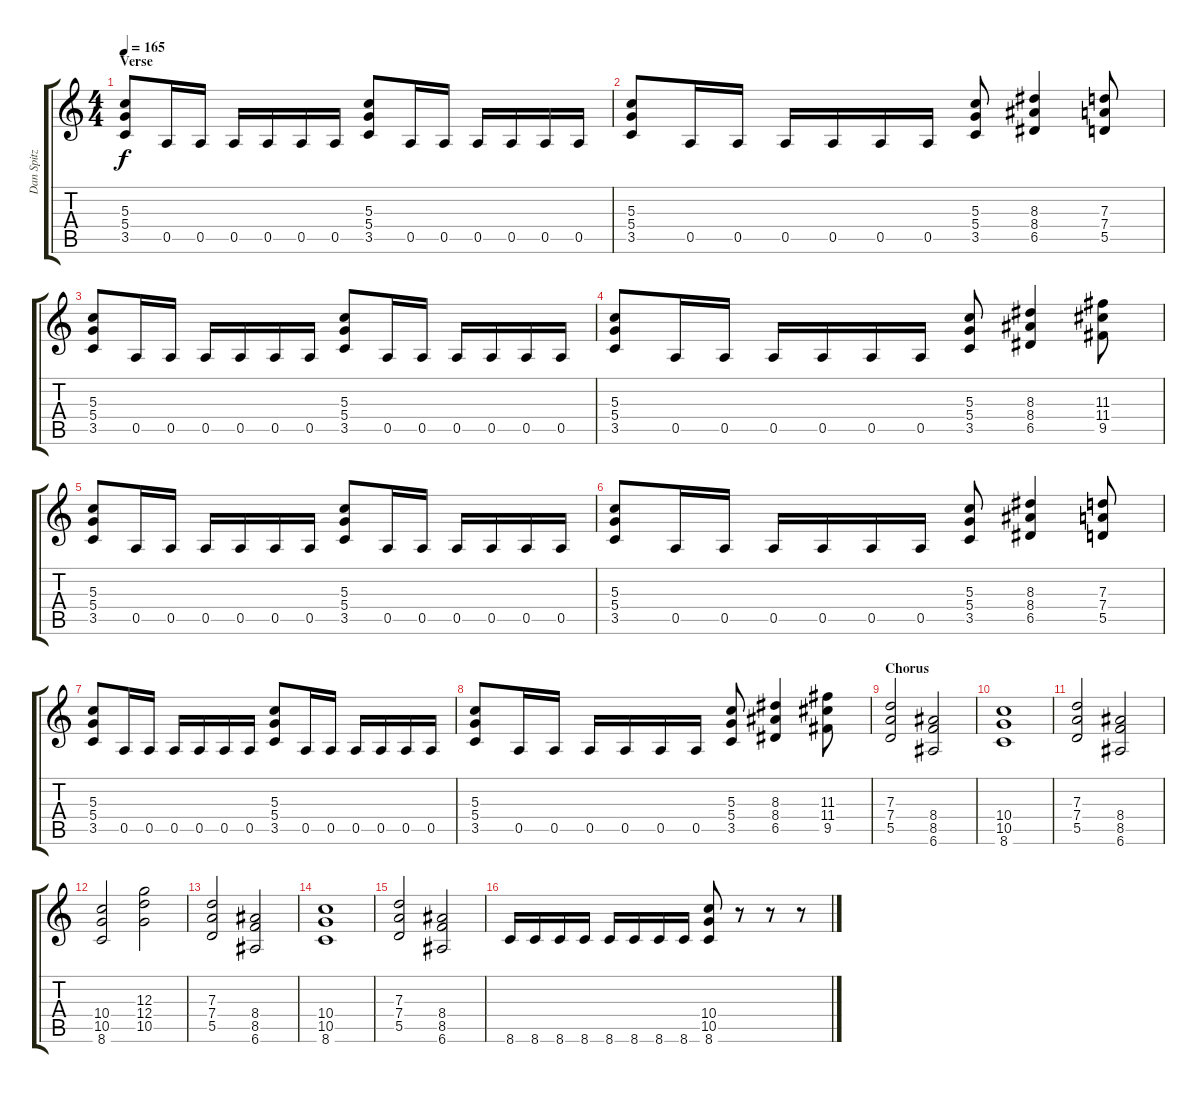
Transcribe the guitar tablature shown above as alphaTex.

\track ("Dan Spitz" "Dan Spitz") {instrument distortionguitar}
\staff {score tabs}
\tuning (E4 B3 G3 D3 A2 E2) {hide}
\ts (4 4)
\section ("" "Verse")
\tempo 165
\clef g2
\ks c
(5.3 5.4 3.5).8{dy f} 0.5.16 0.5.16 0.5.16 0.5.16 0.5.16 0.5.16 (5.3 5.4 3.5).8 0.5.16 0.5.16 0.5.16 0.5.16 0.5.16 0.5.16 |
(5.3 5.4 3.5).8 0.5.16 0.5.16 0.5.16 0.5.16 0.5.16 0.5.16 (5.3 5.4 3.5).8 (8.3 8.4 6.5).4 (7.3 7.4 5.5).8 |
(5.3 5.4 3.5).8 0.5.16 0.5.16 0.5.16 0.5.16 0.5.16 0.5.16 (5.3 5.4 3.5).8 0.5.16 0.5.16 0.5.16 0.5.16 0.5.16 0.5.16 |
(5.3 5.4 3.5).8 0.5.16 0.5.16 0.5.16 0.5.16 0.5.16 0.5.16 (5.3 5.4 3.5).8 (8.3 8.4 6.5).4 (11.3 11.4 9.5).8 |
(5.3 5.4 3.5).8 0.5.16 0.5.16 0.5.16 0.5.16 0.5.16 0.5.16 (5.3 5.4 3.5).8 0.5.16 0.5.16 0.5.16 0.5.16 0.5.16 0.5.16 |
(5.3 5.4 3.5).8 0.5.16 0.5.16 0.5.16 0.5.16 0.5.16 0.5.16 (5.3 5.4 3.5).8 (8.3 8.4 6.5).4 (7.3 7.4 5.5).8 |
(5.3 5.4 3.5).8 0.5.16 0.5.16 0.5.16 0.5.16 0.5.16 0.5.16 (5.3 5.4 3.5).8 0.5.16 0.5.16 0.5.16 0.5.16 0.5.16 0.5.16 |
(5.3 5.4 3.5).8 0.5.16 0.5.16 0.5.16 0.5.16 0.5.16 0.5.16 (5.3 5.4 3.5).8 (8.3 8.4 6.5).4 (11.3 11.4 9.5).8 |
\section ("" "Chorus")
(7.3 7.4 5.5).2 (8.4 8.5 6.6).2 |
(10.4 10.5 8.6).1 |
(7.3 7.4 5.5).2 (8.4 8.5 6.6).2 |
(10.4 10.5 8.6).2 (12.3 12.4 10.5).2 |
(7.3 7.4 5.5).2 (8.4 8.5 6.6).2 |
(10.4 10.5 8.6).1 |
(7.3 7.4 5.5).2 (8.4 8.5 6.6).2 |
8.6.16 8.6.16 8.6.16 8.6.16 8.6.16 8.6.16 8.6.16 8.6.16 (10.4 10.5 8.6).8 r.8 r.8 r.8
